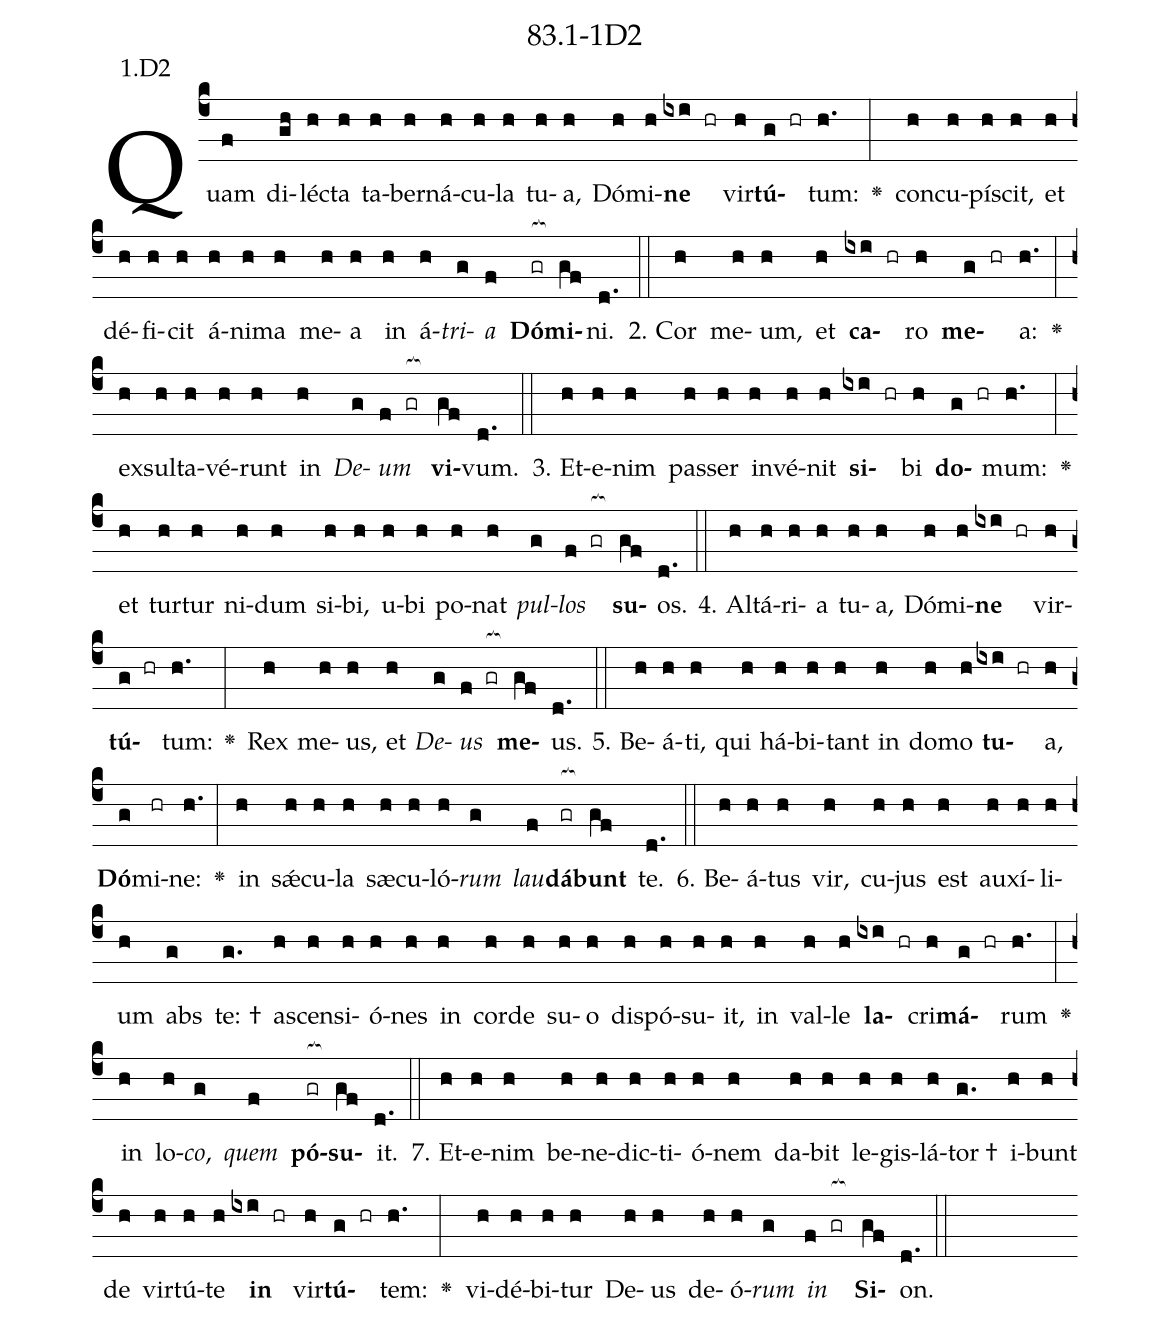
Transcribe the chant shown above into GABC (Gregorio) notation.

name: 83.1-1D2;
annotation: 1.D2;
%%
(c4)Quam(f) di(gh)léc(h)ta(h) ta(h)ber(h)ná(h)cu(h)la(h) tu(h)a,(h) Dó(h)mi(h)<b>ne</b>(ixi hr) vir(h)<b>tú</b>(g hr)tum:(h.) <v>\greheightstar</v>(:) con(h)cu(h)pí(h)scit,(h) et(h) dé(h)fi(h)cit(h) á(h)ni(h)ma(h) me(h)a(h) in(h) á(h)<i>tri</i>(g)<i>a</i>(f) <b>Dó</b>(gr[ocb:1{])<b>mi</b>(gf[ocb:0}])ni.(d.) (::)
2. Cor(h) me(h)um,(h) et(h) <b>ca</b>(ixi hr)ro(h) <b>me</b>(g hr)a:(h.) <v>\greheightstar</v>(:) ex(h)sul(h)ta(h)vé(h)runt(h) in(h) <i>De</i>(g)<i>um</i>(f gr[ocb:1{]) <b>vi</b>(gf[ocb:0}])vum.(d.) (::)
3. Et(h)e(h)nim(h) pas(h)ser(h) in(h)vé(h)nit(h) <b>si</b>(ixi hr)bi(h) <b>do</b>(g hr)mum:(h.) <v>\greheightstar</v>(:) et(h) tur(h)tur(h) ni(h)dum(h) si(h)bi,(h) u(h)bi(h) po(h)nat(h) <i>pul</i>(g)<i>los</i>(f gr[ocb:1{]) <b>su</b>(gf[ocb:0}])os.(d.) (::)
4. Al(h)tá(h)ri(h)a(h) tu(h)a,(h) Dó(h)mi(h)<b>ne</b>(ixi hr) vir(h)<b>tú</b>(g hr)tum:(h.) <v>\greheightstar</v>(:) Rex(h) me(h)us,(h) et(h) <i>De</i>(g)<i>us</i>(f gr[ocb:1{]) <b>me</b>(gf[ocb:0}])us.(d.) (::)
5. Be(h)á(h)ti,(h) qui(h) há(h)bi(h)tant(h) in(h) do(h)mo(h) <b>tu</b>(ixi hr)a,(h) <b>Dó</b>(g)mi(hr)ne:(h.) <v>\greheightstar</v>(:) in(h) sǽ(h)cu(h)la(h) sæ(h)cu(h)ló(h)<i>rum</i>(g) <i>lau</i>(f)<b>dá</b>(gr[ocb:1{])<b>bunt</b>(gf[ocb:0}]) te.(d.) (::)
6. Be(h)á(h)tus(h) vir,(h) cu(h)jus(h) est(h) au(h)xí(h)li(h)um(h) abs(g) te: †(g.) a(h)scen(h)si(h)ó(h)nes(h) in(h) cor(h)de(h) su(h)o(h) dis(h)pó(h)su(h)it,(h) in(h) val(h)le(h) <b>la</b>(ixi hr)cri(h)<b>má</b>(g hr)rum(h.) <v>\greheightstar</v>(:) in(h) lo(h)<i>co</i>,(g) <i>quem</i>(f) <b>pó</b>(gr[ocb:1{])<b>su</b>(gf[ocb:0}])it.(d.) (::)
7. Et(h)e(h)nim(h) be(h)ne(h)dic(h)ti(h)ó(h)nem(h) da(h)bit(h) le(h)gis(h)lá(h)tor †(g.) i(h)bunt(h) de(h) vir(h)tú(h)te(h) <b>in</b>(ixi hr) vir(h)<b>tú</b>(g hr)tem:(h.) <v>\greheightstar</v>(:) vi(h)dé(h)bi(h)tur(h) De(h)us(h) de(h)ó(h)<i>rum</i>(g) <i>in</i>(f gr[ocb:1{]) <b>Si</b>(gf[ocb:0}])on.(d.) (::)
